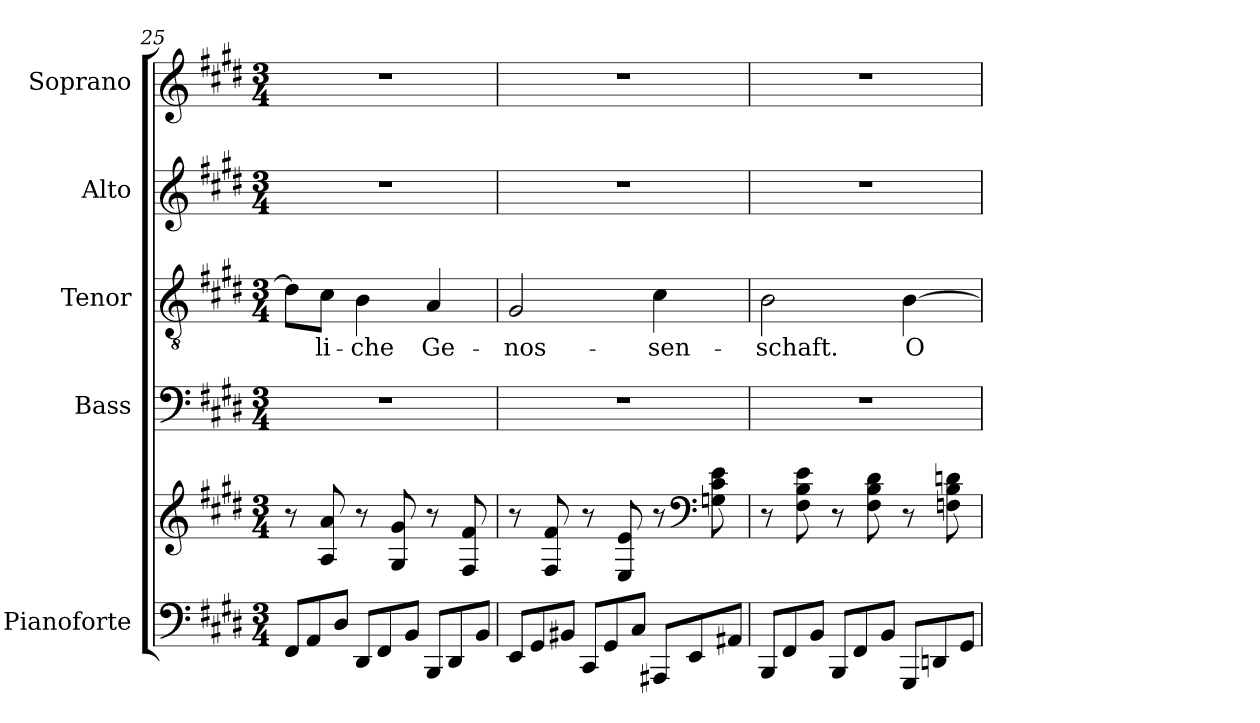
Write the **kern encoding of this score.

**kern	**kern	**kern	**kern	**text	**kern	**kern
*part5	*part5	*part4	*part3	*part3	*part2	*part1
*staff6	*staff5	*staff4	*staff3	*staff3	*staff2	*staff1
*I"Pianoforte	*	*I"Bass	*I"Tenor	*	*I"Alto	*I"Soprano
*I'Pno	*	*	*	*	*	*
*clefF4	*clefG2	*clefF4	*clefGv2	*	*clefG2	*clefG2
*k[f#c#g#d#]	*k[f#c#g#d#]	*k[f#c#g#d#]	*k[f#c#g#d#]	*	*k[f#c#g#d#]	*k[f#c#g#d#]
*M3/4	*M3/4	*M3/4	*M3/4	*	*M3/4	*M3/4
*Xtuplet	*	*	*	*	*	*
=25	=25	=25	=25	=25	=25	=25
12FF#/L	8r	2.r	8d#\L]	.	2.r	2.r
12AA/	.	.	.	.	.	.
!	!	!	!	!LO:LY:b	!	!
.	8A/ 8a/	.	8c#\J	-li-	.	.
12D#/J	.	.	.	.	.	.
!	!	!	!	!LO:LY:b	!	!
12DD#/L	8r	.	4B\	-che	.	.
12FF#/	.	.	.	.	.	.
.	8G#/ 8g#/	.	.	.	.	.
12BB/J	.	.	.	.	.	.
!	!	!	!	!LO:LY:b	!	!
12BBB/L	8r	.	4A/	Ge-	.	.
12DD#/	.	.	.	.	.	.
.	8F#/ 8f#/	.	.	.	.	.
12BB/J	.	.	.	.	.	.
=26	=26	=26	=26	=26	=26	=26
!	!	!	!	!LO:LY:b	!	!
12EE/L	8r	2.r	2G#/	-nos-	2.r	2.r
12GG#/	.	.	.	.	.	.
.	8F#/ 8f#/	.	.	.	.	.
12BB#X/J	.	.	.	.	.	.
12CC#/L	8r	.	.	.	.	.
12GG#/	.	.	.	.	.	.
.	8E/ 8e/	.	.	.	.	.
12C#/J	.	.	.	.	.	.
!	!	!	!	!LO:LY:b	!	!
12AAA#X/L	8r	.	4c#\	-sen-	.	.
12EE/	.	.	.	.	.	.
*	*clefF4	*	*	*	*	*
.	8Gn\ 8c#\ 8e\	.	.	.	.	.
12AA#X/J	.	.	.	.	.	.
=27	=27	=27	=27	=27	=27	=27
!	!	!	!	!LO:LY:b	!	!
12BBB/L	8r	2.r	2B\	-schaft.	2.r	2.r
12FF#/	.	.	.	.	.	.
.	8F#\ 8B\ 8e\	.	.	.	.	.
12BB/J	.	.	.	.	.	.
12BBB/L	8r	.	.	.	.	.
12FF#/	.	.	.	.	.	.
.	8F#\ 8B\ 8d#\	.	.	.	.	.
12BB/J	.	.	.	.	.	.
!	!	!	!	!LO:LY:b	!	!
12GGG#/L	8r	.	[4B\	O	.	.
12DDn/	.	.	.	.	.	.
.	8Fn\ 8B\ 8dn\	.	.	.	.	.
12GG#/J	.	.	.	.	.	.
=	=	=	=	=	=	=
*-	*-	*-	*-	*-	*-	*-
